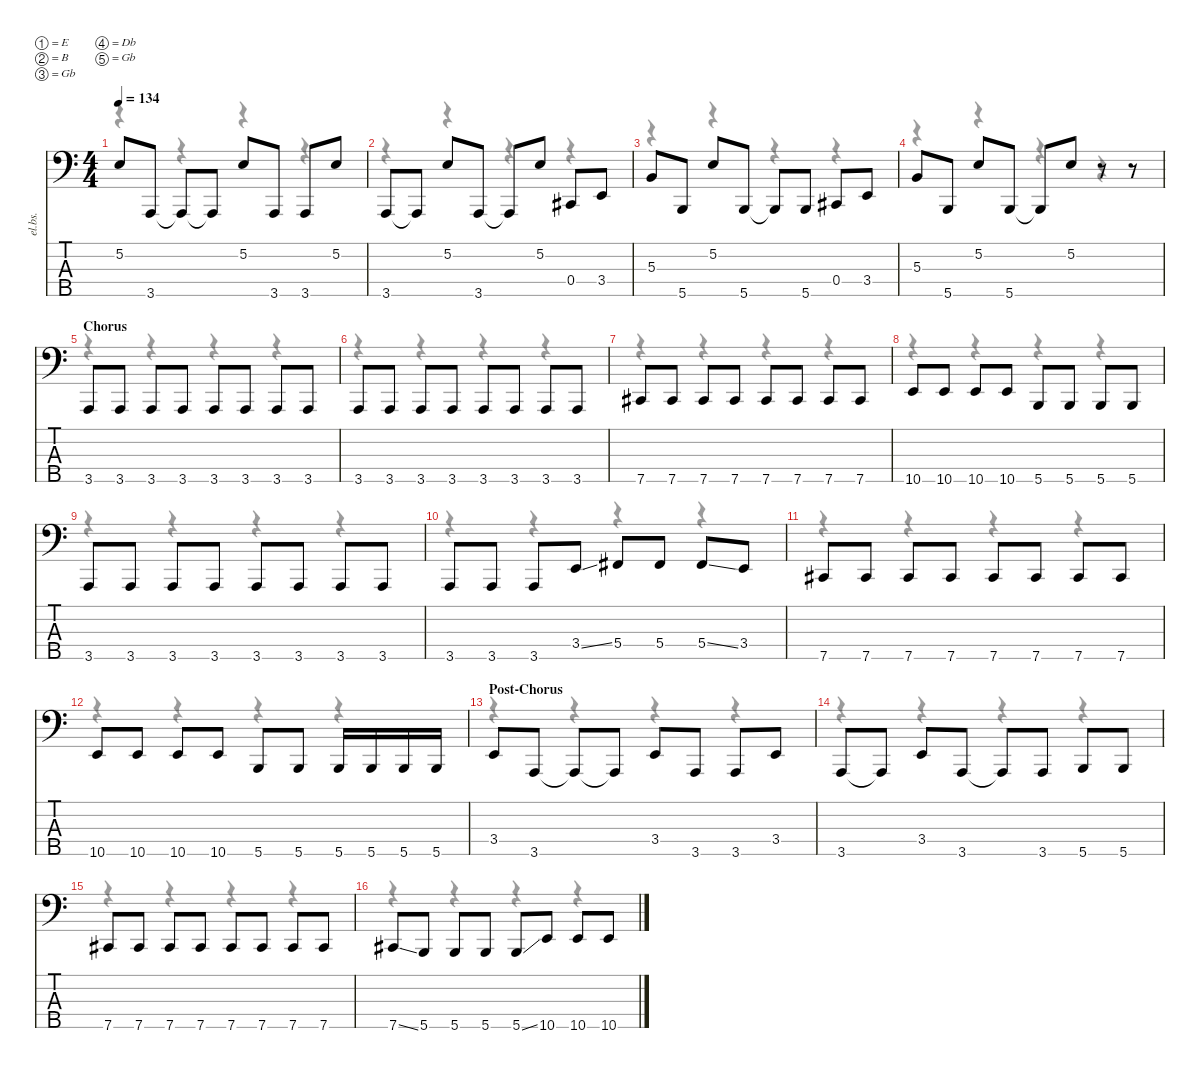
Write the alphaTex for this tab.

\defaultSystemsLayout 4
\hideDynamics
\bracketExtendMode nobrackets
\track ("Conor Hesse" "el.bs.") {instrument slapbass1}
\staff {score tabs}
\tuning (E2 B1 Gb1 Db1 Gb0)
\voice
\ts (4 4)
\tempo 134
\clef f4
\ks c
5.2.8{dy f} 3.5.8 3.5{t}.8 3.5{t}.8 5.2.8 3.5.8 3.5.8 5.2.8 |
3.5.8 3.5{t}.8 5.2.8 3.5.8 3.5{t}.8 5.2.8 0.4{acc #}.8 3.4.8 |
5.3.8 5.5.8 5.2.8 5.5.8 5.5{t}.8 5.5.8 0.4{acc #}.8 3.4.8 |
5.3.8 5.5.8 5.2.8 5.5.8 5.5{t}.8 5.2.8 r.8 r.8 |
\section ("" "Chorus")
3.5.8 3.5.8 3.5.8 3.5.8 3.5.8 3.5.8 3.5.8 3.5.8 |
3.5.8 3.5.8 3.5.8 3.5.8 3.5.8 3.5.8 3.5.8 3.5.8 |
7.5{acc #}.8 7.5{acc #}.8 7.5{acc #}.8 7.5{acc #}.8 7.5{acc #}.8 7.5{acc #}.8 7.5{acc #}.8 7.5{acc #}.8 |
10.5.8 10.5.8 10.5.8 10.5.8 5.5.8 5.5.8 5.5.8 5.5.8 |
3.5.8 3.5.8 3.5.8 3.5.8 3.5.8 3.5.8 3.5.8 3.5.8 |
3.5.8 3.5.8 3.5.8 3.4{ss}.8 5.4{acc #}.8 5.4{acc #}.8 5.4{ss acc #}.8 3.4.8 |
7.5{acc #}.8 7.5{acc #}.8 7.5{acc #}.8 7.5{acc #}.8 7.5{acc #}.8 7.5{acc #}.8 7.5{acc #}.8 7.5{acc #}.8 |
10.5.8 10.5.8 10.5.8 10.5.8 5.5.8 5.5.8 5.5.16 5.5.16 5.5.16 5.5.16 |
\section ("" "Post-Chorus")
3.4.8 3.5.8 3.5{t}.8 3.5{t}.8 3.4.8 3.5.8 3.5.8 3.4.8 |
3.5.8 3.5{t}.8 3.4.8 3.5.8 3.5{t}.8 3.5.8 5.5.8 5.5.8 |
7.5{acc #}.8 7.5{acc #}.8 7.5{acc #}.8 7.5{acc #}.8 7.5{acc #}.8 7.5{acc #}.8 7.5{acc #}.8 7.5{acc #}.8 |
7.5{ss acc #}.8 5.5.8 5.5.8 5.5.8 5.5{ss}.8 10.5.8 10.5.8 10.5.8
\voice
\clef f4
\ottava regular
\simile none
\ks c
r.4{dy mf} r.4 r.4 r.4 |
r.4 r.4 r.4 r.4 |
r.4 r.4 r.4 r.4 |
r.4 r.4 r.4 r.4 |
r.4 r.4 r.4 r.4 |
r.4 r.4 r.4 r.4 |
r.4 r.4 r.4 r.4 |
r.4 r.4 r.4 r.4 |
r.4 r.4 r.4 r.4 |
r.4 r.4 r.4 r.4 |
r.4 r.4 r.4 r.4 |
r.4 r.4 r.4 r.4 |
r.4 r.4 r.4 r.4 |
r.4 r.4 r.4 r.4 |
r.4 r.4 r.4 r.4 |
r.4 r.4 r.4 r.4
